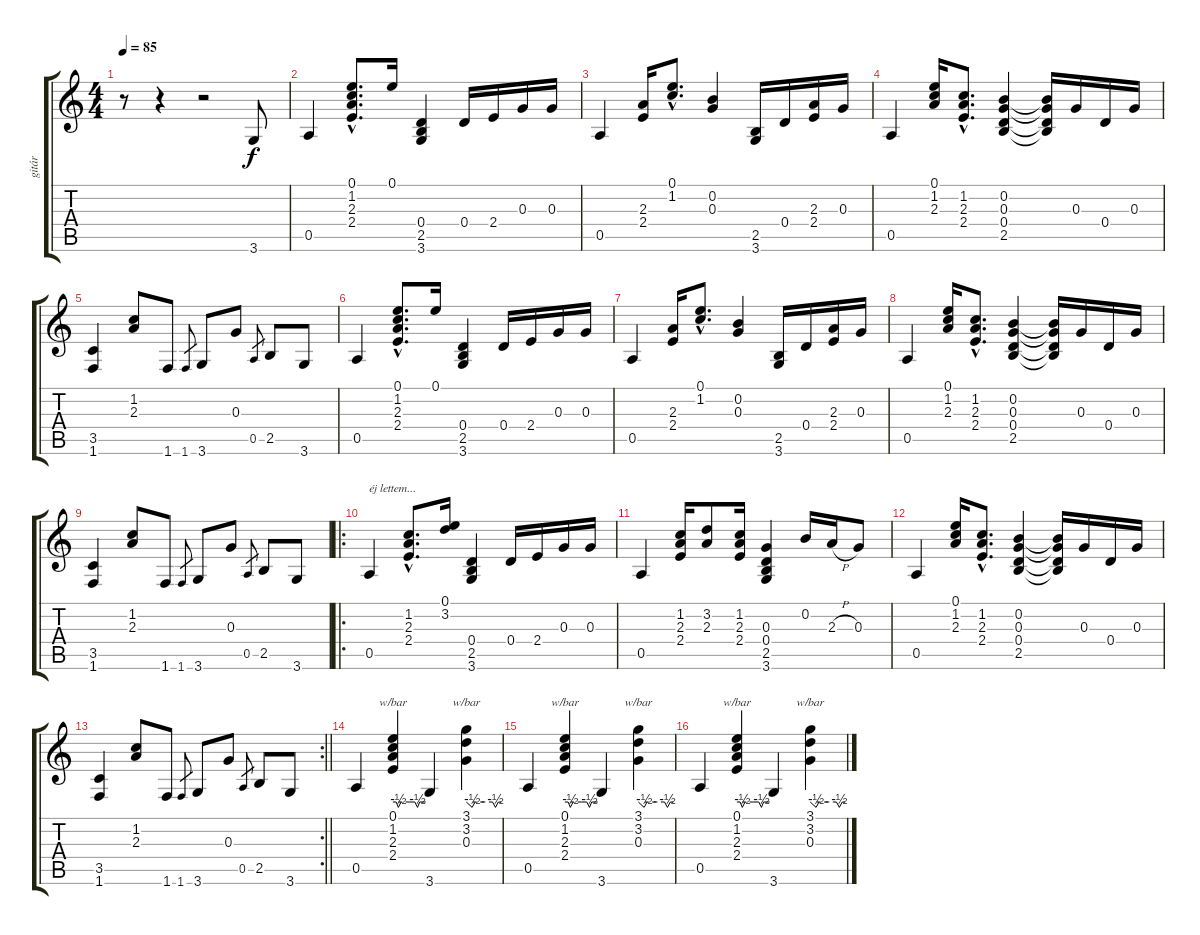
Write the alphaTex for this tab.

\track ("gitár" "gitár") {instrument acousticguitarnylon}
\staff {score tabs}
\tuning (E4 B3 G3 D3 A2 E2) {hide}
\ts (4 4)
\tempo 85
\clef g2
\ks c
r.8{dy f instrument acousticguitarnylon} r.4 r.2 3.6.8 |
0.5.4 (0.1{hac} 1.2{hac} 2.3{hac} 2.4{hac}).8{d} 0.1.16 (0.4 2.5 3.6).4 0.4.16 2.4.16 0.3.16 0.3.16 |
0.5.4 (2.3 2.4).16 (0.1{hac} 1.2{hac}).8{d} (0.2 0.3).4 (2.5 3.6).16 0.4.16 (2.3 2.4).16 0.3.16 |
0.5.4 (0.1 1.2 2.3).16 (1.2{hac} 2.3{hac} 2.4{hac}).8{d} (0.2 0.3 0.4 2.5).4 (0.2{t} 0.3{t} 0.4{t} 2.5{t}).16 0.3.16 0.4.16 0.3.16 |
(3.5 1.6).4 (1.2 2.3).8 1.6.8 1.6.8{gr} 3.6.8 0.3.8 0.5.8{gr} 2.5.8 3.6.8 |
0.5.4 (0.1{hac} 1.2{hac} 2.3{hac} 2.4{hac}).8{d} 0.1.16 (0.4 2.5 3.6).4 0.4.16 2.4.16 0.3.16 0.3.16 |
0.5.4 (2.3 2.4).16 (0.1{hac} 1.2{hac}).8{d} (0.2 0.3).4 (2.5 3.6).16 0.4.16 (2.3 2.4).16 0.3.16 |
0.5.4 (0.1 1.2 2.3).16 (1.2{hac} 2.3{hac} 2.4{hac}).8{d} (0.2 0.3 0.4 2.5).4 (0.2{t} 0.3{t} 0.4{t} 2.5{t}).16 0.3.16 0.4.16 0.3.16 |
(3.5 1.6).4 (1.2 2.3).8 1.6.8 1.6.8{gr} 3.6.8 0.3.8 0.5.8{gr} 2.5.8 3.6.8 |
\ro
0.5.4{txt "éj lettem..."} (1.2{hac} 2.3{hac} 2.4{hac}).8{d} (0.1 3.2).16 (0.4 2.5 3.6).4 0.4.16 2.4.16 0.3.16 0.3.16 |
0.5.4 (1.2 2.3 2.4).16 (3.2 2.3).8 (1.2 2.3 2.4).16 (0.3 0.4 2.5 3.6).4 0.2.16 2.3{h}.16 0.3.8 |
0.5.4 (0.1 1.2 2.3).16 (1.2{hac} 2.3{hac} 2.4{hac}).8{d} (0.2 0.3 0.4 2.5).4 (0.2{t} 0.3{t} 0.4{t} 2.5{t}).16 0.3.16 0.4.16 0.3.16 |
\rc 2
\barLineRight lightlight
(3.5 1.6).4 (1.2 2.3).8 1.6.8 1.6.8{gr} 3.6.8 0.3.8 0.5.8{gr} 2.5.8 3.6.8 |
0.5.4 (0.1 1.2 2.3 2.4).4{tbe (custom default 0 0 6 0 10 -2 15 0 30 0 40 0 45 -2 49 0 60 0)} 3.6.4 (3.1 3.2 0.3).4{tbe (custom default 0 0 10 -2 15 0 30 0 45 0 50 -2 55 0 60 0)} |
0.5.4 (0.1 1.2 2.3 2.4).4{tbe (custom default 0 0 6 0 10 -2 15 0 30 0 40 0 45 -2 49 0 60 0)} 3.6.4 (3.1 3.2 0.3).4{tbe (custom default 0 0 10 -2 15 0 30 0 45 0 50 -2 55 0 60 0)} |
0.5.4 (0.1 1.2 2.3 2.4).4{tbe (custom default 0 0 6 0 10 -2 15 0 30 0 40 0 45 -2 49 0 60 0)} 3.6.4 (3.1 3.2 0.3).4{tbe (custom default 0 0 10 -2 15 0 30 0 45 0 50 -2 55 0 60 0)}
